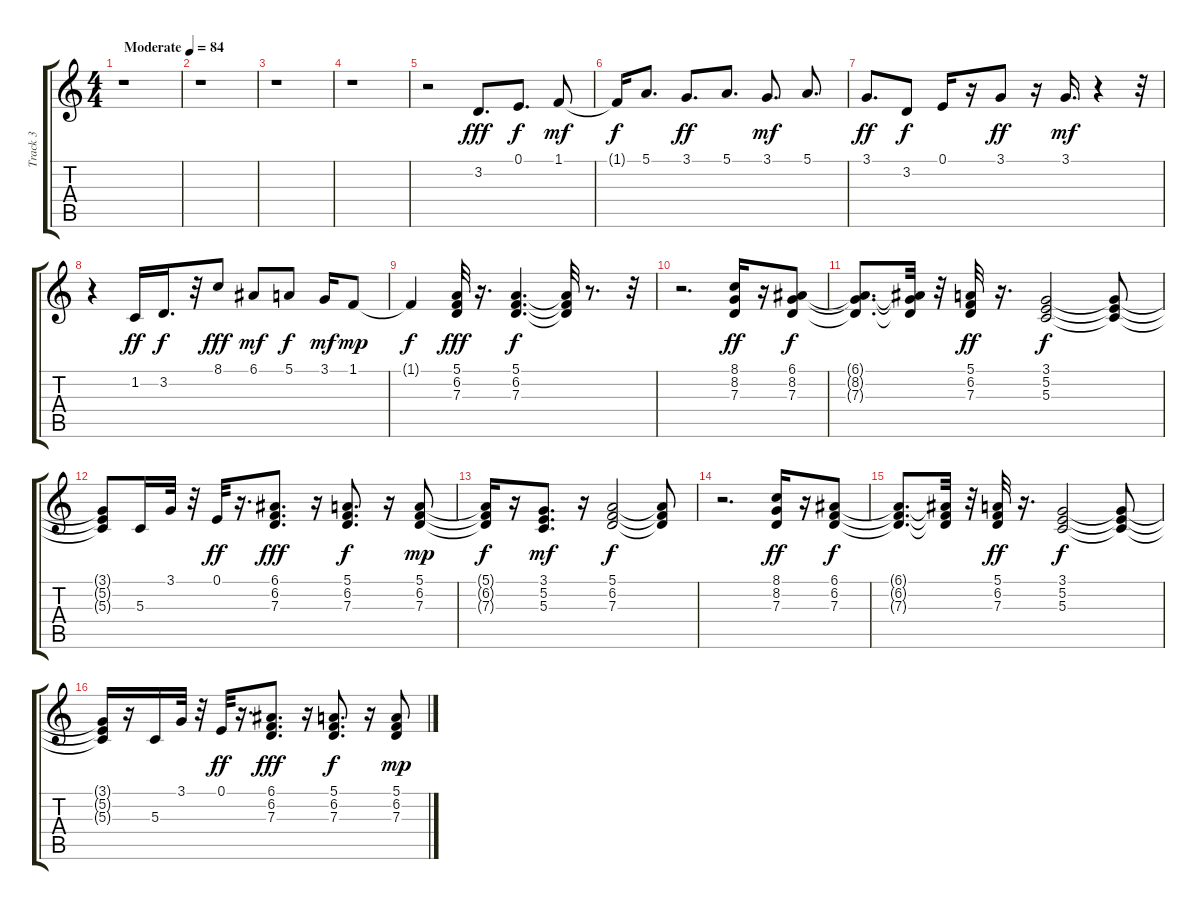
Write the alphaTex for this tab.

\track ("Track 3" "Track 3") {instrument electricpiano2}
\staff {score tabs}
\tuning (E4 B3 G3 D3 A2 E2) {hide}
\ts (4 4)
\tempo (84 "Moderate")
\clef g2
\ks c
r.1{dy fff instrument electricpiano2} |
r.1 |
r.1 |
r.1 |
r.2 3.2.8{d} 0.1.8{d dy f} 1.1.8{dy mf} |
1.1{t}.16{dy f} 5.1.8{d} 3.1.8{d dy ff} 5.1.8{d} 3.1.8{d dy mf} 5.1.8{d} |
3.1.8{d dy ff} 3.2.8{dy f} 0.1.16 r.16 3.1.8{dy ff} r.16 3.1.16{d dy mf} r.4 r.32 |
r.4 1.2.16{dy ff} 3.2.16{d dy f} r.32 8.1.8{dy fff} 6.1.8{dy mf} 5.1.8{dy f} 3.1.16{dy mf} 1.1.8{dy mp} |
1.1{t}.4{dy f} (5.1 6.2 7.3).32{dy fff} r.16{d} (5.1 6.2 7.3).4{d dy f} (5.1{t} 6.2{t} 7.3{t}).32 r.8{d} r.32 |
r.2{d} (8.1 8.2 7.3).16{dy ff} r.16 (6.1 8.2 7.3).8{dy f} |
(6.1{t} 8.2{t} 7.3{t}).8{d} (6.1{t} 8.2{t} 7.3{t}).32 r.32 (5.1 6.2 7.3).32{dy ff} r.16{d} (3.1 5.2 5.3).2{dy f} (3.1{t} 5.2{t} 5.3{t}).8 |
(3.1{t} 5.2{t} 5.3{t}).8 5.3.16 3.1.32 r.32 0.1.32{dy ff} r.16{d} (6.1 6.2 7.3).8{d dy fff} r.16 (5.1 6.2 7.3).8{d dy f} r.16 (5.1 6.2 7.3).8{dy mp} |
(5.1{t} 6.2{t} 7.3{t}).16{dy f} r.16 (3.1 5.2 5.3).8{d dy mf} r.16 (5.1 6.2 7.3).2{dy f} (5.1{t} 6.2{t} 7.3{t}).8 |
r.2{d} (8.1 8.2 7.3).16{dy ff} r.16 (6.1 6.2 7.3).8{dy f} |
(6.1{t} 6.2{t} 7.3{t}).8{d} (6.1{t} 6.2{t} 7.3{t}).32 r.32 (5.1 6.2 7.3).32{dy ff} r.16{d} (3.1 5.2 5.3).2{dy f} (3.1{t} 5.2{t} 5.3{t}).8 |
(3.1{t} 5.2{t} 5.3{t}).16 r.16 5.3.16 3.1.32 r.32 0.1.32{dy ff} r.16{d} (6.1 6.2 7.3).8{d dy fff} r.16 (5.1 6.2 7.3).8{d dy f} r.16 (5.1 6.2 7.3).8{dy mp}
